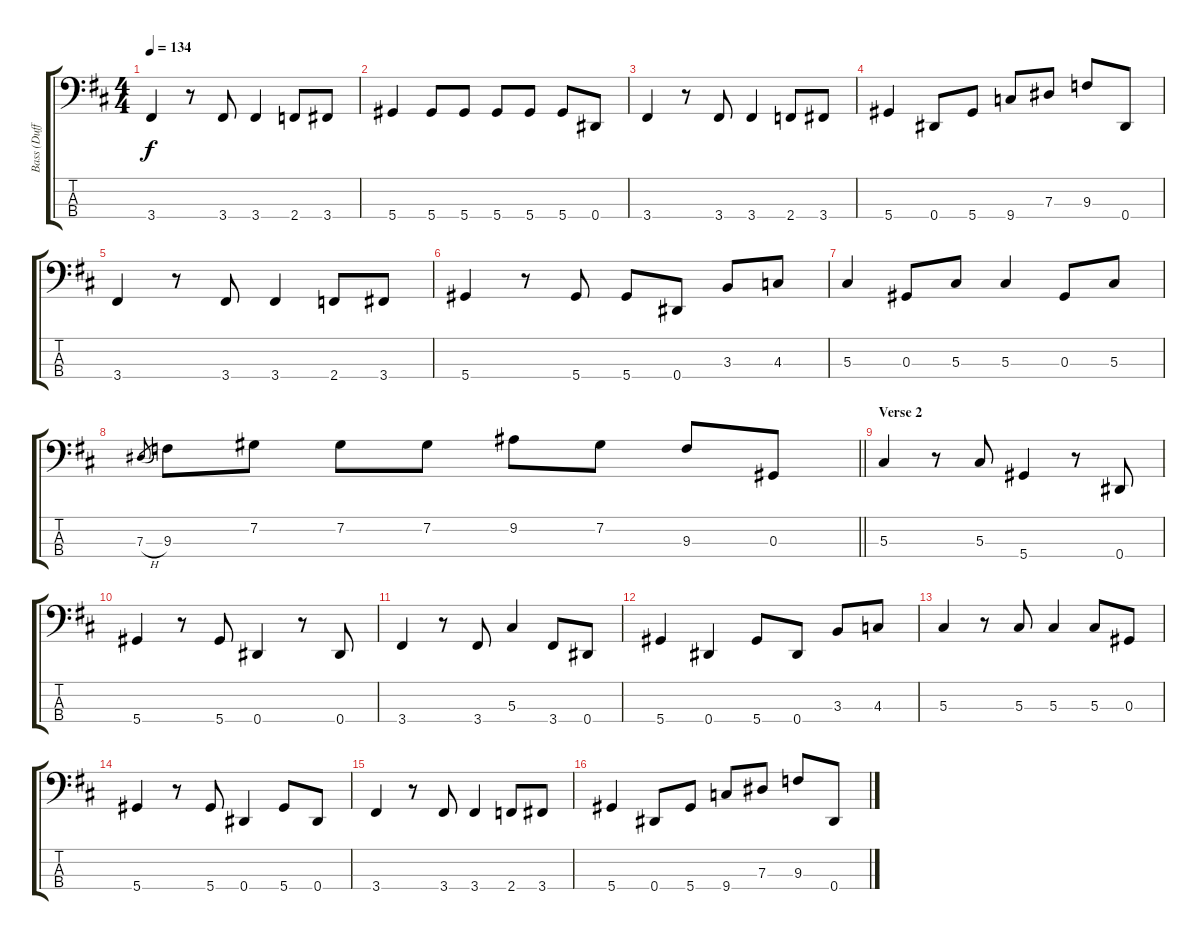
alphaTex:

\track ("Bass (Duff)" "Bass (Duff") {instrument electricbasspick}
\staff {score tabs}
\tuning (Gb2 Db2 Ab1 Eb1) {hide}
\ts (4 4)
\tempo 134
\clef f4
\ks d
3.4.4{dy f} r.8 3.4.8 3.4.4 2.4.8 3.4.8 |
5.4.4 5.4.8 5.4.8 5.4.8 5.4.8 5.4.8 0.4.8 |
3.4.4 r.8 3.4.8 3.4.4 2.4.8 3.4.8 |
5.4.4 0.4.8 5.4.8 9.4.8 7.3.8 9.3.8 0.4.8 |
3.4.4 r.8 3.4.8 3.4.4 2.4.8 3.4.8 |
5.4.4 r.8 5.4.8 5.4.8 0.4.8 3.3.8 4.3.8 |
5.3.4 0.3.8 5.3.8 5.3.4 0.3.8 5.3.8 |
\barLineRight lightlight
7.3{h}.8{gr} 9.3.8 7.2.8 7.2.8 7.2.8 9.2.8 7.2.8 9.3.8 0.3.8 |
\section ("" "Verse 2")
5.3.4 r.8 5.3.8 5.4.4 r.8 0.4.8 |
5.4.4 r.8 5.4.8 0.4.4 r.8 0.4.8 |
3.4.4 r.8 3.4.8 5.3.4 3.4.8 0.4.8 |
5.4.4 0.4.4 5.4.8 0.4.8 3.3.8 4.3.8 |
5.3.4 r.8 5.3.8 5.3.4 5.3.8 0.3.8 |
5.4.4 r.8 5.4.8 0.4.4 5.4.8 0.4.8 |
3.4.4 r.8 3.4.8 3.4.4 2.4.8 3.4.8 |
5.4.4 0.4.8 5.4.8 9.4.8 7.3.8 9.3.8 0.4.8
